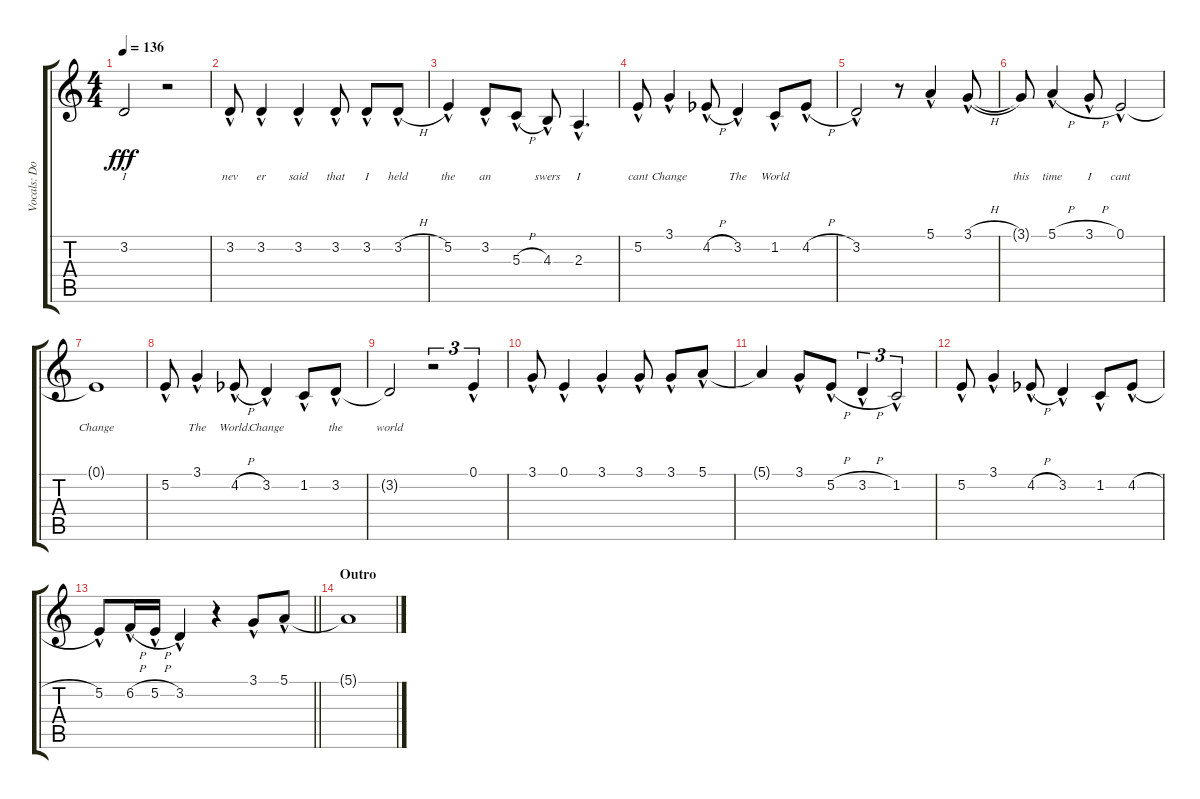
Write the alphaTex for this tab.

\track ("Vocals: Don" "Vocals: Do") {instrument lead2sawtooth}
\staff {score tabs}
\tuning (E4 B3 G3 D3 A2 E2) {hide}
\ts (4 4)
\tempo 136
\clef g2
\ks c
3.2{t}.2{lyrics (0 "I") lyrics (1 "") lyrics (2 "") lyrics (3 "") lyrics (4 "") dy fff} r.2 |
3.2{hac}.8{lyrics (0 "nev") lyrics (1 "") lyrics (2 "") lyrics (3 "") lyrics (4 "")} 3.2{hac}.4{lyrics (0 "er") lyrics (1 "") lyrics (2 "") lyrics (3 "") lyrics (4 "")} 3.2{hac}.4{lyrics (0 "said") lyrics (1 "") lyrics (2 "") lyrics (3 "") lyrics (4 "")} 3.2{hac}.8{lyrics (0 "that") lyrics (1 "") lyrics (2 "") lyrics (3 "") lyrics (4 "")} 3.2{hac}.8{lyrics (0 "I") lyrics (1 "") lyrics (2 "") lyrics (3 "") lyrics (4 "")} 3.2{h hac}.8{lyrics (0 "held") lyrics (1 "") lyrics (2 "") lyrics (3 "") lyrics (4 "")} |
5.2{hac}.4{lyrics (0 "the") lyrics (1 "") lyrics (2 "") lyrics (3 "") lyrics (4 "")} 3.2{hac}.8{lyrics (0 "an") lyrics (1 "") lyrics (2 "") lyrics (3 "") lyrics (4 "")} 5.3{h hac}.8{lyrics (0 "") lyrics (1 "") lyrics (2 "") lyrics (3 "") lyrics (4 "")} 4.3{hac}.8{lyrics (0 "swers") lyrics (1 "") lyrics (2 "") lyrics (3 "") lyrics (4 "")} 2.3{hac}.4{d lyrics (0 "I") lyrics (1 "") lyrics (2 "") lyrics (3 "") lyrics (4 "")} |
5.2{hac}.8{lyrics (0 "cant") lyrics (1 "") lyrics (2 "") lyrics (3 "") lyrics (4 "")} 3.1{hac}.4{lyrics (0 "Change") lyrics (1 "") lyrics (2 "") lyrics (3 "") lyrics (4 "")} 4.2{h hac acc b}.8{lyrics (0 "") lyrics (1 "") lyrics (2 "") lyrics (3 "") lyrics (4 "")} 3.2{hac}.4{lyrics (0 "The") lyrics (1 "") lyrics (2 "") lyrics (3 "") lyrics (4 "")} 1.2{hac}.8{lyrics (0 "World") lyrics (1 "") lyrics (2 "") lyrics (3 "") lyrics (4 "")} 4.2{h hac acc b}.8{lyrics (0 "") lyrics (1 "") lyrics (2 "") lyrics (3 "") lyrics (4 "")} |
3.2{hac}.2{lyrics (0 "") lyrics (1 "") lyrics (2 "") lyrics (3 "") lyrics (4 "")} r.8 5.1{hac}.4{lyrics (0 "") lyrics (1 "") lyrics (2 "") lyrics (3 "") lyrics (4 "")} 3.1{h hac}.8{lyrics (0 "") lyrics (1 "") lyrics (2 "") lyrics (3 "") lyrics (4 "")} |
3.1{t}.8{lyrics (0 "this") lyrics (1 "") lyrics (2 "") lyrics (3 "") lyrics (4 "")} 5.1{h hac}.4{lyrics (0 "time") lyrics (1 "") lyrics (2 "") lyrics (3 "") lyrics (4 "")} 3.1{h hac}.8{lyrics (0 "I") lyrics (1 "") lyrics (2 "") lyrics (3 "") lyrics (4 "")} 0.1{hac}.2{lyrics (0 "cant") lyrics (1 "") lyrics (2 "") lyrics (3 "") lyrics (4 "")} |
0.1{t}.1{lyrics (0 "Change") lyrics (1 "") lyrics (2 "") lyrics (3 "") lyrics (4 "")} |
5.2{hac}.8{lyrics (0 "") lyrics (1 "") lyrics (2 "") lyrics (3 "") lyrics (4 "")} 3.1{hac}.4{lyrics (0 "The") lyrics (1 "") lyrics (2 "") lyrics (3 "") lyrics (4 "")} 4.2{h hac acc b}.8{lyrics (0 "World.") lyrics (1 "") lyrics (2 "") lyrics (3 "") lyrics (4 "")} 3.2{hac}.4{lyrics (0 "Change") lyrics (1 "") lyrics (2 "") lyrics (3 "") lyrics (4 "")} 1.2{hac}.8{lyrics (0 "") lyrics (1 "") lyrics (2 "") lyrics (3 "") lyrics (4 "")} 3.2{hac}.8{lyrics (0 "the") lyrics (1 "") lyrics (2 "") lyrics (3 "") lyrics (4 "")} |
3.2{t}.2{lyrics (0 "world") lyrics (1 "") lyrics (2 "") lyrics (3 "") lyrics (4 "")} r.2{tu (3 2)} 0.1{hac}.4{tu (3 2)} |
3.1{hac}.8 0.1{hac}.4 3.1{hac}.4 3.1{hac}.8 3.1{hac}.8 5.1{hac}.8 |
5.1{t}.4 3.1{hac}.8 5.2{h hac}.8 3.2{h hac}.4{tu (3 2)} 1.2{hac}.2{tu (3 2)} |
5.2{hac}.8 3.1{hac}.4 4.2{h hac acc b}.8 3.2{hac}.4 1.2{hac}.8 4.2{h hac acc b}.8 |
\barLineRight lightlight
5.2{hac}.8 6.2{h hac}.16 5.2{h hac}.16 3.2{hac}.4 r.4 3.1{hac}.8 5.1{hac}.8 |
\section ("" "Outro")
5.1{t}.1
